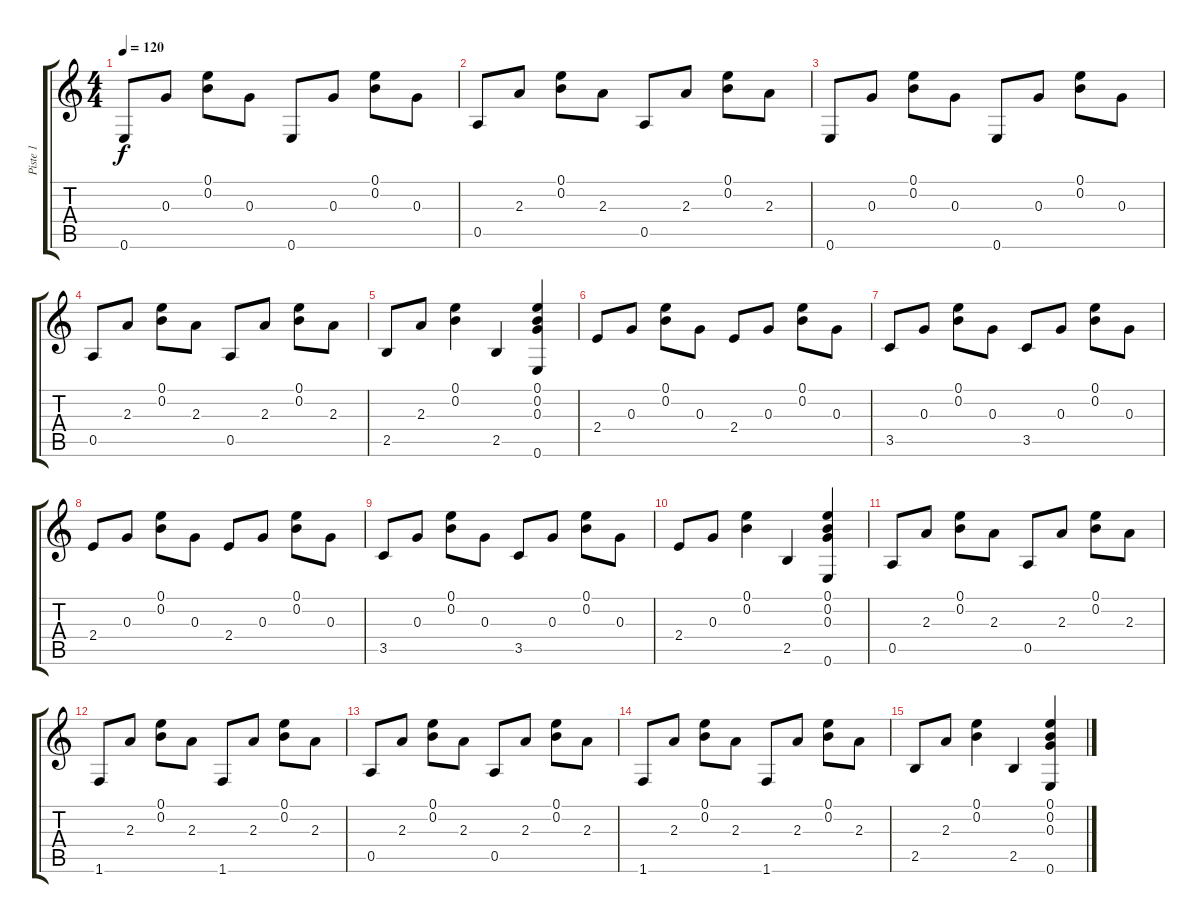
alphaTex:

\track ("Piste 1" "Piste 1") {instrument acousticguitarnylon}
\staff {score tabs}
\tuning (E4 B3 G3 D3 A2 E2) {hide}
\ts (4 4)
\tempo 120
\clef g2
\ks c
0.6.8{dy f instrument acousticguitarnylon} 0.3.8 (0.1 0.2).8 0.3.8 0.6.8 0.3.8 (0.1 0.2).8 0.3.8 |
0.5.8 2.3.8 (0.1 0.2).8 2.3.8 0.5.8 2.3.8 (0.1 0.2).8 2.3.8 |
0.6.8 0.3.8 (0.1 0.2).8 0.3.8 0.6.8 0.3.8 (0.1 0.2).8 0.3.8 |
0.5.8 2.3.8 (0.1 0.2).8 2.3.8 0.5.8 2.3.8 (0.1 0.2).8 2.3.8 |
2.5.8 2.3.8 (0.1 0.2).4 2.5.4 (0.1 0.2 0.3 0.6).4 |
2.4.8 0.3.8 (0.1 0.2).8 0.3.8 2.4.8 0.3.8 (0.1 0.2).8 0.3.8 |
3.5.8 0.3.8 (0.1 0.2).8 0.3.8 3.5.8 0.3.8 (0.1 0.2).8 0.3.8 |
2.4.8 0.3.8 (0.1 0.2).8 0.3.8 2.4.8 0.3.8 (0.1 0.2).8 0.3.8 |
3.5.8 0.3.8 (0.1 0.2).8 0.3.8 3.5.8 0.3.8 (0.1 0.2).8 0.3.8 |
2.4.8 0.3.8 (0.1 0.2).4 2.5.4 (0.1 0.2 0.3 0.6).4 |
0.5.8 2.3.8 (0.1 0.2).8 2.3.8 0.5.8 2.3.8 (0.1 0.2).8 2.3.8 |
1.6.8 2.3.8 (0.1 0.2).8 2.3.8 1.6.8 2.3.8 (0.1 0.2).8 2.3.8 |
0.5.8 2.3.8 (0.1 0.2).8 2.3.8 0.5.8 2.3.8 (0.1 0.2).8 2.3.8 |
1.6.8 2.3.8 (0.1 0.2).8 2.3.8 1.6.8 2.3.8 (0.1 0.2).8 2.3.8 |
2.5.8 2.3.8 (0.1 0.2).4 2.5.4 (0.1 0.2 0.3 0.6).4
